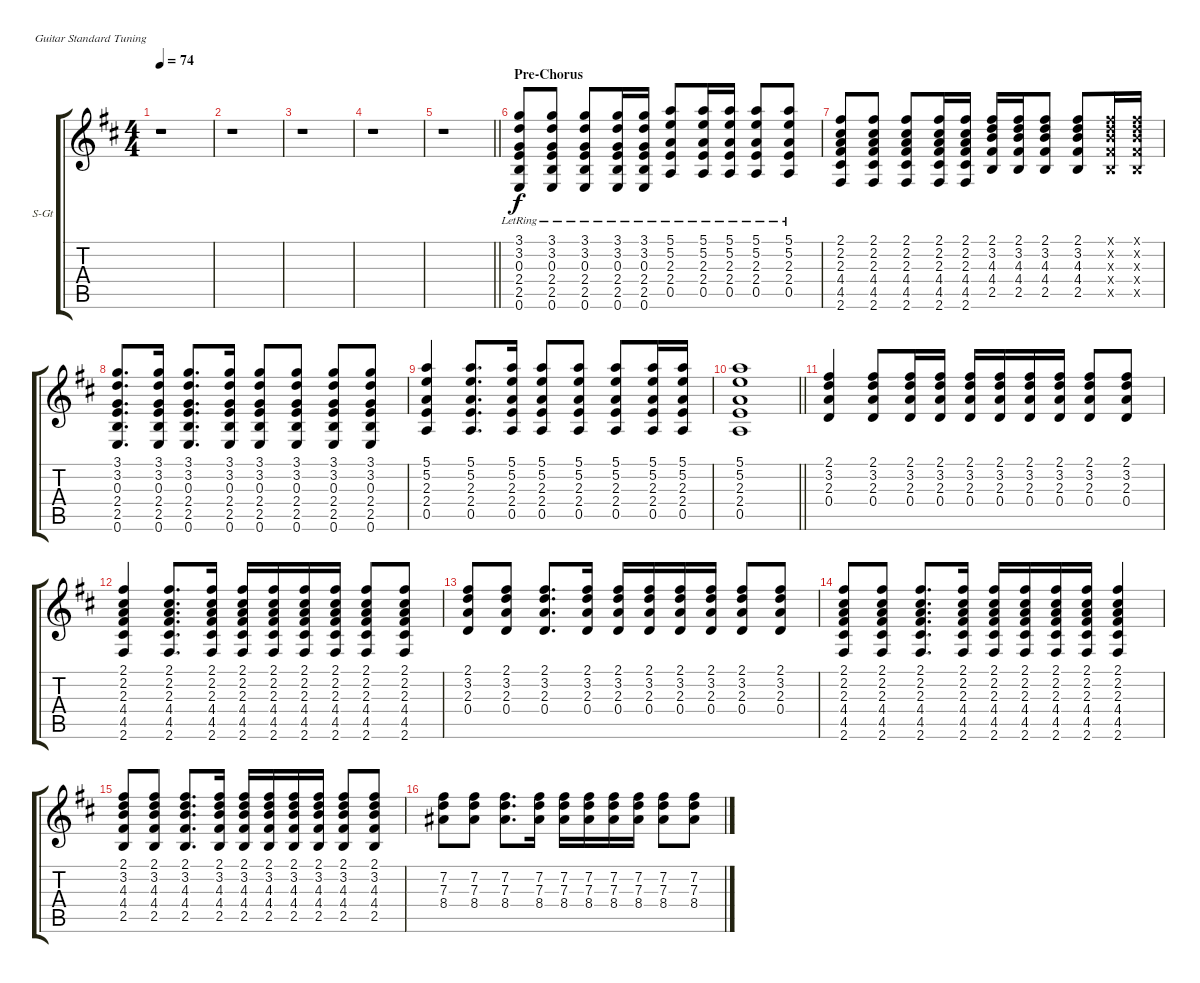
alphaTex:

\bracketExtendMode groupsimilarinstruments
\firstSystemTrackNameOrientation horizontal
\otherSystemsTrackNameOrientation horizontal
\track ("Rudolf Acoustic" "S-Gt") {instrument acousticguitarsteel}
\staff {score tabs}
\tuning (E4 B3 G3 D3 A2 E2)
\ts (4 4)
\tempo 74
\clef g2
\ks d
r.1{dy f} |
r.1 |
r.1 |
r.1 |
\barLineRight lightlight
r.1 |
\section ("" "Pre-Chorus")
(3.1{lr} 3.2{lr} 0.3{lr} 2.4{lr} 2.5{lr} 0.6{lr}).8 (3.1{lr} 3.2{lr} 0.3{lr} 2.4{lr} 2.5{lr} 0.6{lr}).8 (3.1{lr} 3.2{lr} 0.3{lr} 2.4{lr} 2.5{lr} 0.6{lr}).8 (3.1{lr} 3.2{lr} 0.3{lr} 2.4{lr} 2.5{lr} 0.6{lr}).16 (3.1{lr} 3.2{lr} 0.3{lr} 2.4{lr} 2.5{lr} 0.6{lr}).16 (5.1{lr} 5.2{lr} 2.3{lr} 2.4{lr} 0.5{lr}).8 (5.1{lr} 5.2{lr} 2.3{lr} 2.4{lr} 0.5{lr}).16 (5.1{lr} 5.2{lr} 2.3{lr} 2.4{lr} 0.5{lr}).16 (5.1{lr} 5.2{lr} 2.3{lr} 2.4{lr} 0.5{lr}).8 (5.1{lr} 5.2{lr} 2.3{lr} 2.4{lr} 0.5{lr}).8 |
(2.1 2.2 2.3 4.4 4.5 2.6).8 (2.1 2.2 2.3 4.4 4.5 2.6).8 (2.1 2.2 2.3 4.4 4.5 2.6).8 (2.1 2.2 2.3 4.4 4.5 2.6).16 (2.1 2.2 2.3 4.4 4.5 2.6).16 (2.1 3.2 4.3 4.4 2.5).16 (2.1 3.2 4.3 4.4 2.5).16 (2.1 3.2 4.3 4.4 2.5).8 (2.1 3.2 4.3 4.4 2.5).8 (2.1{x} 3.2{x} 4.3{x} 4.4{x} 2.5{x}).16 (2.1{x} 3.2{x} 4.3{x} 4.4{x} 2.5{x}).16 |
(3.1 3.2 0.3 2.4 2.5 0.6).8{d} (3.1 3.2 0.3 2.4 2.5 0.6).16 (3.1 3.2 0.3 2.4 2.5 0.6).8{d} (3.1 3.2 0.3 2.4 2.5 0.6).16 (3.1 3.2 0.3 2.4 2.5 0.6).8 (3.1 3.2 0.3 2.4 2.5 0.6).8 (3.1 3.2 0.3 2.4 2.5 0.6).8 (3.1 3.2 0.3 2.4 2.5 0.6).8 |
(5.1 5.2 2.3 2.4 0.5).4 (5.1 5.2 2.3 2.4 0.5).8{d} (5.1 5.2 2.3 2.4 0.5).16 (5.1 5.2 2.3 2.4 0.5).8 (5.1 5.2 2.3 2.4 0.5).8 (5.1 5.2 2.3 2.4 0.5).8 (5.1 5.2 2.3 2.4 0.5).16 (5.1 5.2 2.3 2.4 0.5).16 |
\barLineRight lightlight
(5.1 5.2 2.3 2.4 0.5).1 |
(2.1 3.2 2.3 0.4).4 (2.1 3.2 2.3 0.4).8 (2.1 3.2 2.3 0.4).16 (2.1 3.2 2.3 0.4).16 (2.1 3.2 2.3 0.4).16 (2.1 3.2 2.3 0.4).16 (2.1 3.2 2.3 0.4).16 (2.1 3.2 2.3 0.4).16 (2.1 3.2 2.3 0.4).8 (2.1 3.2 2.3 0.4).8 |
(2.1 2.2 2.3 4.4 4.5 2.6).4 (2.1 2.2 2.3 4.4 4.5 2.6).8{d} (2.1 2.2 2.3 4.4 4.5 2.6).16 (2.1 2.2 2.3 4.4 4.5 2.6).16 (2.1 2.2 2.3 4.4 4.5 2.6).16 (2.1 2.2 2.3 4.4 4.5 2.6).16 (2.1 2.2 2.3 4.4 4.5 2.6).16 (2.1 2.2 2.3 4.4 4.5 2.6).8 (2.1 2.2 2.3 4.4 4.5 2.6).8 |
(2.1 3.2 2.3 0.4).8 (2.1 3.2 2.3 0.4).8 (2.1 3.2 2.3 0.4).8{d} (2.1 3.2 2.3 0.4).16 (2.1 3.2 2.3 0.4).16 (2.1 3.2 2.3 0.4).16 (2.1 3.2 2.3 0.4).16 (2.1 3.2 2.3 0.4).16 (2.1 3.2 2.3 0.4).8 (2.1 3.2 2.3 0.4).8 |
(2.1 2.2 2.3 4.4 4.5 2.6).8 (2.1 2.2 2.3 4.4 4.5 2.6).8 (2.1 2.2 2.3 4.4 4.5 2.6).8{d} (2.1 2.2 2.3 4.4 4.5 2.6).16 (2.1 2.2 2.3 4.4 4.5 2.6).16 (2.1 2.2 2.3 4.4 4.5 2.6).16 (2.1 2.2 2.3 4.4 4.5 2.6).16 (2.1 2.2 2.3 4.4 4.5 2.6).16 (2.1 2.2 2.3 4.4 4.5 2.6).4 |
(2.1 3.2 4.3 4.4 2.5).8 (2.1 3.2 4.3 4.4 2.5).8 (2.1 3.2 4.3 4.4 2.5).8{d} (2.1 3.2 4.3 4.4 2.5).16 (2.1 3.2 4.3 4.4 2.5).16 (2.1 3.2 4.3 4.4 2.5).16 (2.1 3.2 4.3 4.4 2.5).16 (2.1 3.2 4.3 4.4 2.5).16 (2.1 3.2 4.3 4.4 2.5).8 (2.1 3.2 4.3 4.4 2.5).8 |
(7.2 7.3 8.4).8 (7.2 7.3 8.4).8 (7.2 7.3 8.4).8{d} (7.2 7.3 8.4).16 (7.2 7.3 8.4).16 (7.2 7.3 8.4).16 (7.2 7.3 8.4).16 (7.2 7.3 8.4).16 (7.2 7.3 8.4).8 (7.2 7.3 8.4).8
